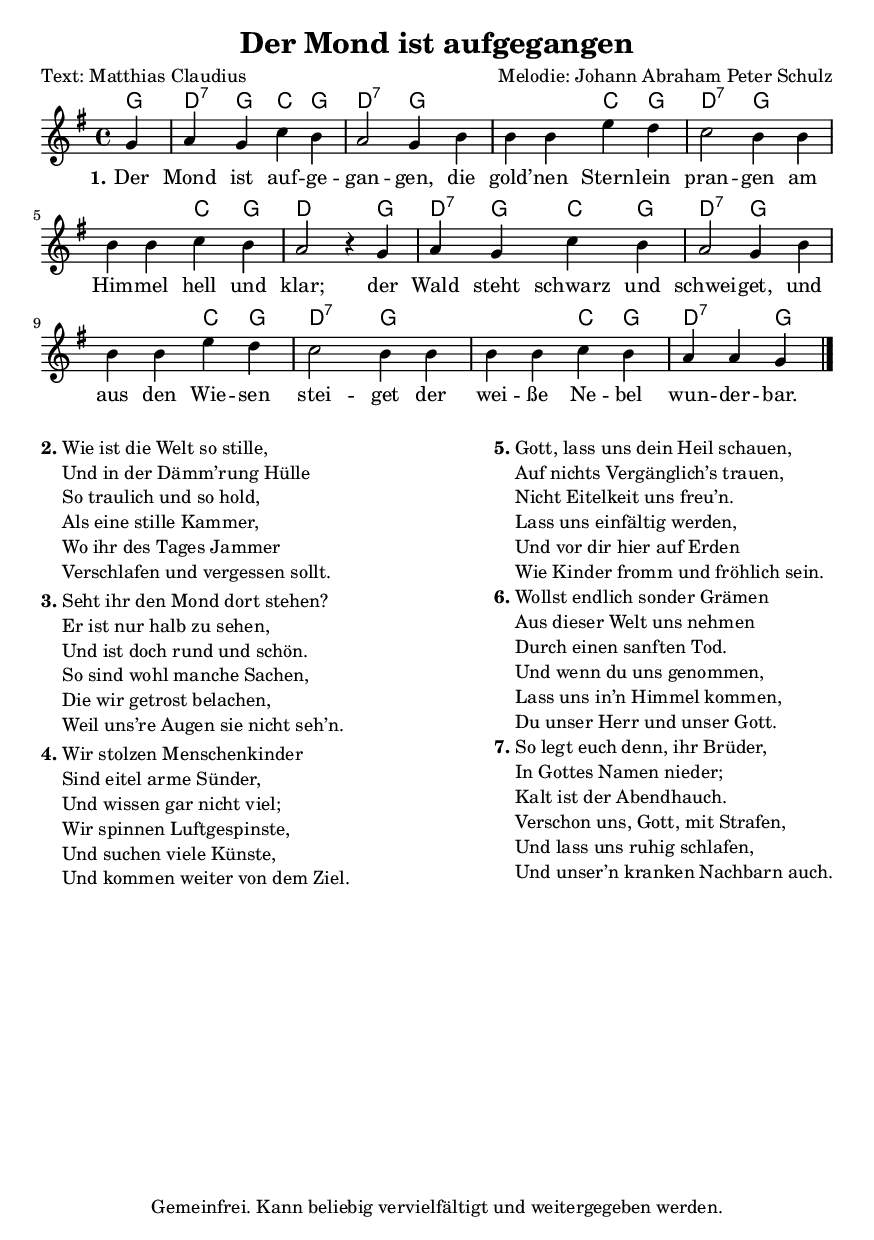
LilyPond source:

% Dieses Notenblatt wurde erstellt von Michael "Bosso" Beck
%
% Kontakt: michi_beck86@web.de
%
% geringfügige Änderungen von Hauke Rehr

\include "deutsch.ly"
\include "default.ly"

\version "2.12.3"
\header {
  title = "Der Mond ist aufgegangen"
  poet = "Text: Matthias Claudius"
  composer = "Melodie: Johann Abraham Peter Schulz"
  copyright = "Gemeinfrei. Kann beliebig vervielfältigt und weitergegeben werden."
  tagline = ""
}

#(set-global-staff-size 16)

akkorde = \chordmode {

  g4 d4:7 g4 c4 g4 d2:7 g1 c4 g4 d2:7 g1
  c4 g4 d2. g4 d4:7 g4 c4 g4 d2:7 g1
  c4 g4 d2:7 g1 c4 g4 d2:7 g4

}


melodie = \relative c'' {
  \partial 4

  g4 a4 g4 c4 h4
  a2 g4 h4
  h4 h4 e4 d4
  c2 h4 h4

  \break

  h4 h4 c4 h4
  a2 r4 g4
  a4 g4 c4 h4
  a2 g4 h4

  \break

  h4 h4 e4 d4
  c2 h4 h4
  h4 h4 c4 h4
  a4 a4 g4 \bar "|."

}

text = \lyricmode {
  \set stanza ="1."
  Der Mond ist auf -- ge -- gan -- gen,
  die gold’ -- nen Stern -- lein pran -- gen am
  Him -- mel hell und klar;
  der Wald steht schwarz und schwei -- get,
  und aus den Wie -- sen stei -- get
  der wei -- ße Ne -- bel wun -- der -- bar.
}

\score {
  <<
    \new ChordNames { \akkorde }
    \new Voice = "Lied" {
      \autoBeamOff
      \clef "treble"
      \time 4/4
      \key g\major
      \melodie
    }
    \new Lyrics \lyricsto "Lied" { \text }
  >>
}


\markup {
  \fill-line {
    \column{
      \line {
        \bold "2."
        \column {
          "Wie ist die Welt so stille,"
          "Und in der Dämm’rung Hülle"
          "So traulich und so hold,"
          "Als eine stille Kammer,"
          "Wo ihr des Tages Jammer"
          "Verschlafen und vergessen sollt."
        }
      }
      \hspace #0.1
      \line {
        \bold "3."
        \column {
          "Seht ihr den Mond dort stehen?"
          "Er ist nur halb zu sehen,"
          "Und ist doch rund und schön."
          "So sind wohl manche Sachen,"
          "Die wir getrost belachen,"
          "Weil uns’re Augen sie nicht seh’n."
        }
      }
      \hspace #0.1
      \line {
        \bold "4."
        \column {
          "Wir stolzen Menschenkinder"
          "Sind eitel arme Sünder,"
          "Und wissen gar nicht viel;"
          "Wir spinnen Luftgespinste,"
          "Und suchen viele Künste,"
          "Und kommen weiter von dem Ziel."
        }
      }
    }
    \column{
      \line {
 	\bold "5."
        \column {
          "Gott, lass uns dein Heil schauen,"
          "Auf nichts Vergänglich’s trauen,"
          "Nicht Eitelkeit uns freu’n."
          "Lass uns einfältig werden,"
          "Und vor dir hier auf Erden"
          "Wie Kinder fromm und fröhlich sein."
        }
      }
      \hspace #0.1
      \line {
        \bold "6."
        \column{
          "Wollst endlich sonder Grämen"
          "Aus dieser Welt uns nehmen"
          "Durch einen sanften Tod."
          "Und wenn du uns genommen,"
          "Lass uns in’n Himmel kommen,"
          "Du unser Herr und unser Gott."
        }
      }
      \hspace #0.1
      \line {
        \bold "7."
        \column {
          "So legt euch denn, ihr Brüder,"
          "In Gottes Namen nieder;"
          "Kalt ist der Abendhauch."
          "Verschon uns, Gott, mit Strafen,"
          "Und lass uns ruhig schlafen,"
          "Und unser’n kranken Nachbarn auch."
        }
      }
    }
  }
}

 % some settings % vim: sw=2 et
